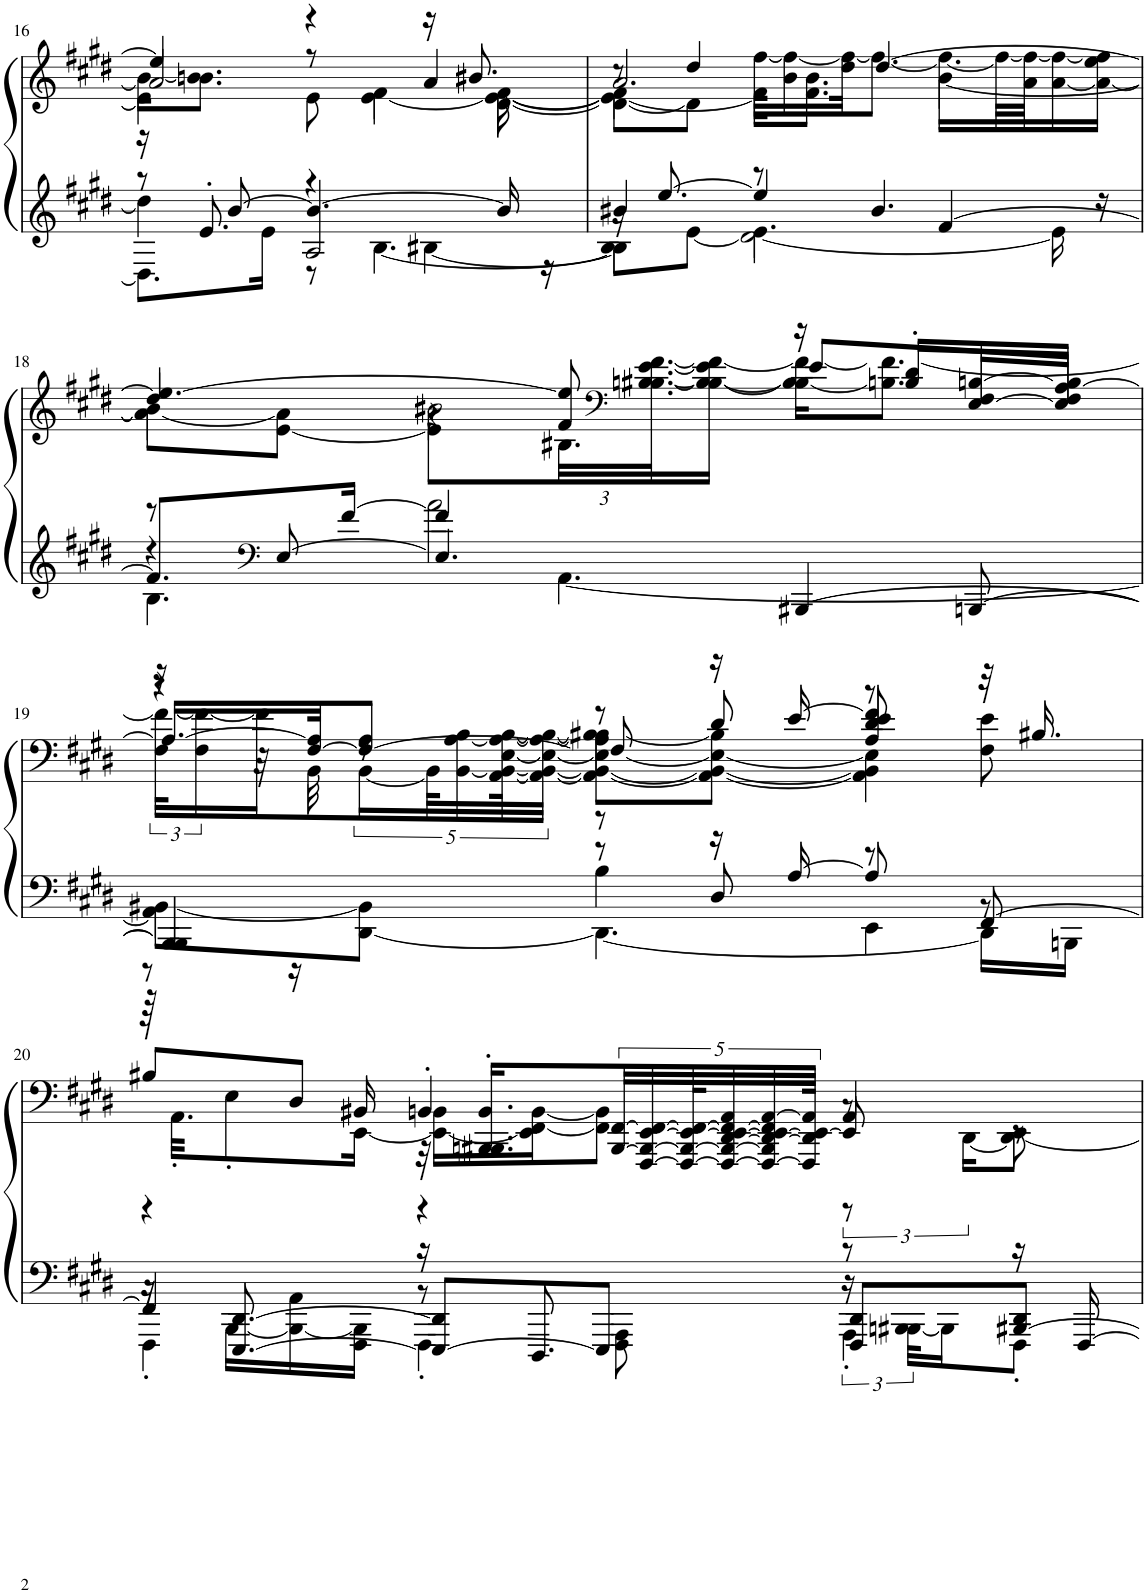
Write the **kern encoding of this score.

**kern	**kern
*part1	*part1
*staff2	*staff1
*I"Piano	*
*I'Pno.	*
!!LO:PB:g=z
*clefG2	*clefG2
*k[f#c#g#d#]	*k[f#c#g#d#]
*M3/4	*M3/4
=16	=16
*^	*^
*	*^	*	*^
*	*	*^	*	*	*^
16r	8.D#\L]	8r	4dd#\]	4ee/]	4e\]	2a/	16b#\KL_
8.e'/	.	.	.	.	.	.	8.bn\ 8.b#\]J
.	.	[8b/	.	.	.	.	.
.	16e\Jk	.	.	.	.	.	.
2A/	4r	4.b/_	8r	4r	8r	.	8e\
.	.	.	[4.B\	.	4f#\	.	[4e\
.	[4B#X\	.	.	16r	.	4a/	.
.	.	.	.	8.b#X/	.	.	.
.	.	16b/]	.	.	[8f#\	.	[8d#\ 8e\_
.	.	16r	.	.	.	.	.
=17	=17	=17	=17	=17	=17	=17	=17
4b#X/	8B#\L]	16r	4B\]	2.a/	4f#\_	8r	8d#\_ 8e\]L
.	.	[8.ee/	.	.	.	.	.
.	[8e\J	.	.	.	.	4dd#/	8d#\J]
8r	4.e\_	4ee/]	2d#\	.	16f#\KL]	.	[32ff#\KLL
.	.	.	.	.	.	.	16b\ 16ff#\_
.	.	.	.	.	8.f#\ 8.b\J	.	.
.	.	.	.	.	.	.	32dd#\ 32ff#\_JK
4.b#/	.	.	.	.	.	[4.dd#/	8ff#\J_
.	.	[4f#/	.	.	[4b\	.	16.ff#\LL_
.	.	.	.	.	.	.	64ff#\LL_
.	.	.	.	.	.	.	64a\ 64ff#\_JJ
.	16e\]	.	.	.	.	.	[16a\ 16ff#\_
.	16r	.	.	.	.	.	16a\_ 16ee\ 16ff#\]JJ
!!LO:LB:g=z	!!	!!	!!
=18	=18	=18	=18	=18	=18	=18	=18
8r	4r	8.f#/L]	4.B\	[4.ee/	4b\]	4dd#/]	8a\L_
*clefF4	*	*	*	*	*	*	*
[8E/	.	.	.	.	.	.	[8e\ 8a\]J
.	.	[16f#/Jk	.	.	.	.	.
4.E/]	2a\	4f#/]	.	.	2b#X\	4r	8e\L]
*	*	*	*	*	*	*	*Xbrackettup
.	.	.	[4.AA\	8f#/ 8ee/]	.	.	48.B#X\LL
*	*	*	*	*clefF4	*	*	*
.	.	.	.	.	.	.	[48.Bn\ [48.B#X\ [48.e\ [48.f#\J
.	.	.	.	.	.	.	16B\_ 16B#\_ 16e\] 16f#\_JJ
.	.	[4BBB#X/	.	16r	.	8e/L	16B\] 16B#\_ 16f#\_KL
.	.	.	.	16Bn/' 16d#/'LL	.	.	8.B#\] 8.f#\_J
[8BBBn/	.	.	.	[16E/ [16Bn/	.	16F#/L	.
.	.	.	.	16E/] [16A/ 16B/]JJ	.	16F#/JJ	.
!!LO:LB:g=z	!!	!!	!!
=19	=19	=19	=19	=19	=19	=19	=19
4BBB/]	[8BB#X\L	4BBB#/]	4AA\]	16.A/LL_	16r	4r	16F#\ 16f#\_LL
.	.	.	.	.	32r	.	16f#\]
.	.	.	.	[32F#/ 32A/]JK	32BB\	.	.
*	*	*	*	*	*	*	*brackettup
.	[8DD#\ 8BB#\]J	.	.	8F#/_ 8A/J	8r	.	[20BB\
.	.	.	.	.	.	.	80BB\KL]
.	.	.	.	.	.	.	[40BB\ [40A\ 40B\
.	.	.	.	.	.	.	[80AA\ 80BB\_ [80E\ 80A\_ [80B\K
.	.	.	.	.	.	.	40AA\_ 40BB\_ 40E\_ 40A\_ 40B\_JJJ
8r	4.DD#\_	8r	4B\	8F#/]	4B#X\	8r	8AA\_ 8BB\_ 8E\_ 8A\] 8B\_L
8D#/	.	16r	.	16r	.	8d#/	8AA\_ 8BB\_ 8E\_ 8B\]J
.	.	[16A/	.	[16e/	.	.	.
8r	.	8A/]	4EE\	8e/]	8r	4A/ 4d#/ 4f#/	4AA\] 4BB\] 4E\]
[8FF#/	16DD#\LL]	8r	.	32r	8F#\ 8e\	.	.
.	.	.	.	16.B#X/	.	.	.
.	16BBBn\JJ	.	.	.	.	.	.
!!LO:LB:g=z	!!	!!	!!
=20	=20	=20	=20	=20	=20	=20	=20
4FF#/]	16r	16r	4FFF#'\	8r	64r	8B#X/L	4r
.	.	.	.	.	32.AA'\KKL	.	.
.	[16BBB\LL	[8.EEE/ [8.DD#/	.	.	8E'\	.	.
.	16BBB\_ 16AA\	.	.	16r	.	8D#/J	.
.	16FFF#\ 16BBB\]JJ	.	.	16BB#X/	[16EE\Jk	.	.
16r	8r	8EEE/_ 8DD#/]L	4FFF#'\	4BB#'/	16EE\_ 16BBn\LL	32r	4r
.	.	.	.	.	.	16.BBBn/' 16.BBB#X/' 16.BB/'LL	.
8.DDD#/	.	.	.	.	16EE\] [16FF#\ [16BB\J	.	.
.	8FFF#\ 8AAA\	8EEE/J]	.	.	8FF#\] 8BB\]J	[40BBB#/ [40FF#/L	.
.	.	.	.	.	.	[40FFF#/ 40BBB#/_ [40EE/ 40FF#/_	.
.	.	.	.	.	.	80FFF#/_ 80BBB#/_ 80EE/_ 80FF#/_K	.
.	.	.	.	.	.	40FFF#/_ 40BBB#/_ [40DD#/ 40EE/_ 40FF#/_ 40AA/	.
.	.	.	.	.	.	40FFF#/_ 40BBB#/] 40DD#/_ 40EE/_ 40FF#/] [40AA/	.
.	.	.	.	.	.	80FFF#/] 80DD#/] 80EE/_ 80AA/]JJJk	.
8r	24r	8FFF#/ 8DD#/L	4AAA'\	4AA/	12r	8EE/]	8r
.	[48BBBn\ 48BBB#X\KLL	.	.	.	.	.	.
.	16BBB\J]	.	.	.	.	.	.
.	.	.	.	.	[24DD#\KL	.	.
16r	8FFF#'\J	[8BBB#X/ 8DD#/J	.	.	8DD#\J]	8r	[8EE\
[16FFF#/	.	.	.	.	.	.	.
*v	*v	*v	*v	*	*	*	*
*	*v	*v	*v	*v
=	=
*-	*-
